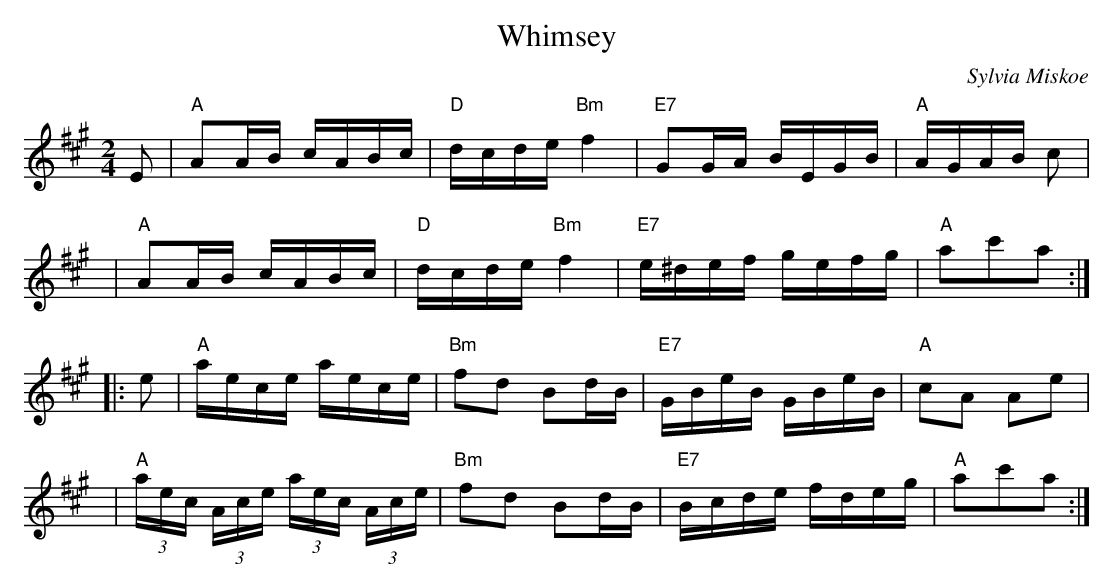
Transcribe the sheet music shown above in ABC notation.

X:1
T: Whimsey
C: Sylvia Miskoe
M: 2/4
L: 1/16
K: A
E2 \
| "A"A2AB cABc | "D"dcde "Bm"f4 | "E7"G2GA BEGB | "A"AGAB c2 |
y4 \
| "A"A2AB cABc | "D"dcde "Bm"f4 | "E7"e^def gefg | "A"a2c'2a2 :|
|: e2 \
| "A"aece aece | "Bm"f2d2 B2dB | "E7"GBeB GBeB | "A"c2A2 A2e2 |
y4 \
| "A"(3aec (3Ace (3aec (3Ace | "Bm"f2d2 B2dB | "E7" Bcde fdeg | "A"a2c'2a2 :|
